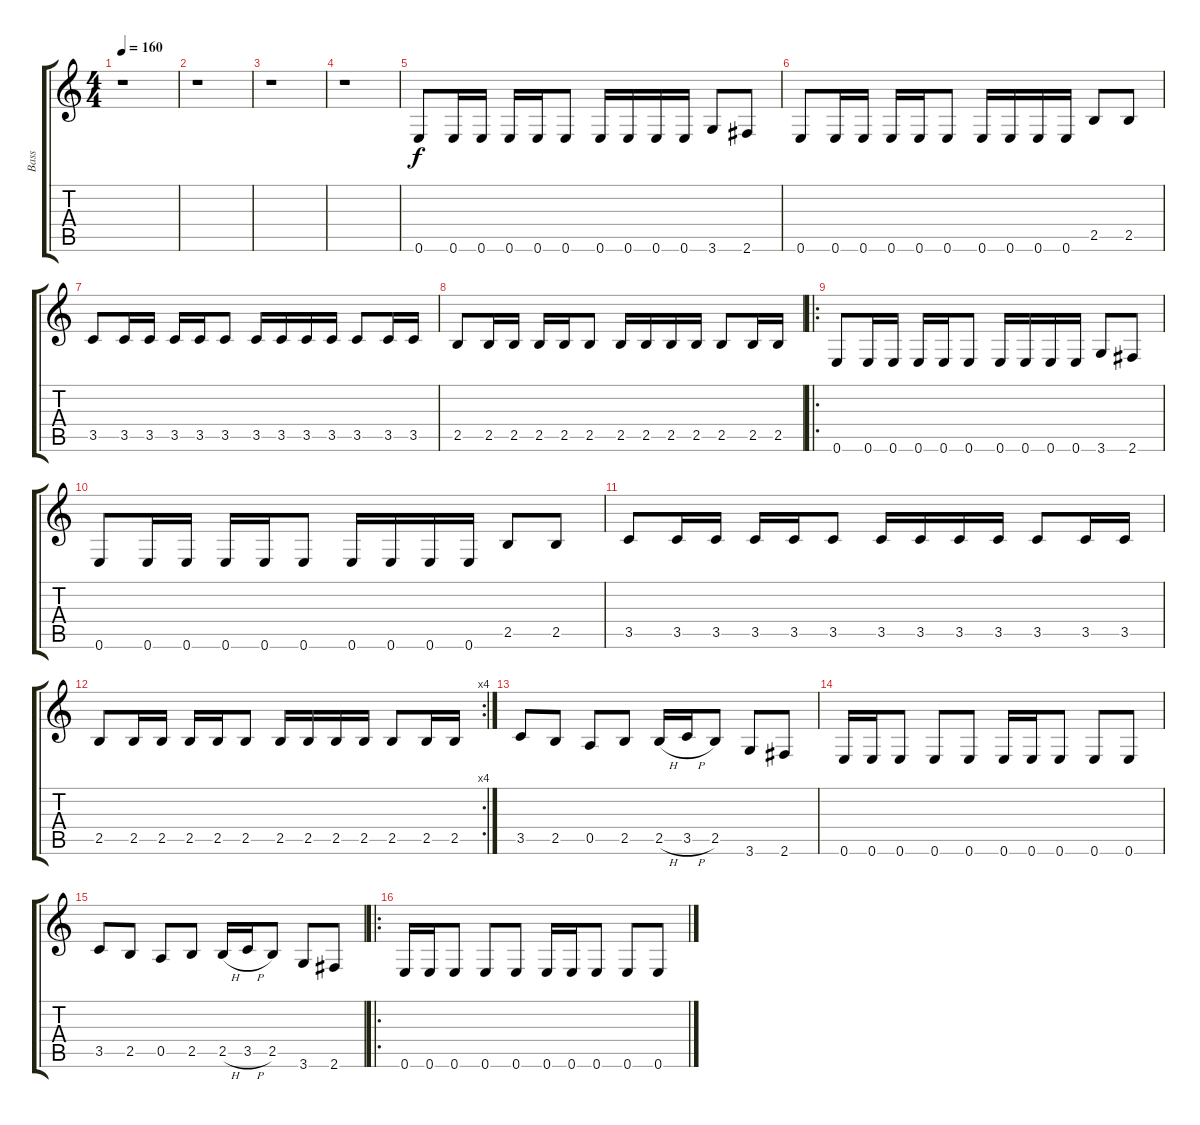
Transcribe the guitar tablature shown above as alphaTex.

\track ("Bass" "Bass") {instrument electricbasspick}
\staff {score tabs}
\tuning (E4 B3 G3 D3 A2 E2) {hide}
\ts (4 4)
\tempo 160
\clef g2
\ks c
r.1{dy f instrument electricbasspick} |
r.1 |
r.1 |
r.1 |
0.6.8 0.6.16 0.6.16 0.6.16 0.6.16 0.6.8 0.6.16 0.6.16 0.6.16 0.6.16 3.6.8 2.6.8 |
0.6.8 0.6.16 0.6.16 0.6.16 0.6.16 0.6.8 0.6.16 0.6.16 0.6.16 0.6.16 2.5.8 2.5.8 |
3.5.8 3.5.16 3.5.16 3.5.16 3.5.16 3.5.8 3.5.16 3.5.16 3.5.16 3.5.16 3.5.8 3.5.16 3.5.16 |
2.5.8 2.5.16 2.5.16 2.5.16 2.5.16 2.5.8 2.5.16 2.5.16 2.5.16 2.5.16 2.5.8 2.5.16 2.5.16 |
\ro
0.6.8 0.6.16 0.6.16 0.6.16 0.6.16 0.6.8 0.6.16 0.6.16 0.6.16 0.6.16 3.6.8 2.6.8 |
0.6.8 0.6.16 0.6.16 0.6.16 0.6.16 0.6.8 0.6.16 0.6.16 0.6.16 0.6.16 2.5.8 2.5.8 |
3.5.8 3.5.16 3.5.16 3.5.16 3.5.16 3.5.8 3.5.16 3.5.16 3.5.16 3.5.16 3.5.8 3.5.16 3.5.16 |
\rc 4
2.5.8 2.5.16 2.5.16 2.5.16 2.5.16 2.5.8 2.5.16 2.5.16 2.5.16 2.5.16 2.5.8 2.5.16 2.5.16 |
3.5.8 2.5.8 0.5.8 2.5.8 2.5{h}.16 3.5{h}.16 2.5.8 3.6.8 2.6.8 |
0.6.16 0.6.16 0.6.8 0.6.8 0.6.8 0.6.16 0.6.16 0.6.8 0.6.8 0.6.8 |
3.5.8 2.5.8 0.5.8 2.5.8 2.5{h}.16 3.5{h}.16 2.5.8 3.6.8 2.6.8 |
\ro
0.6.16 0.6.16 0.6.8 0.6.8 0.6.8 0.6.16 0.6.16 0.6.8 0.6.8 0.6.8
